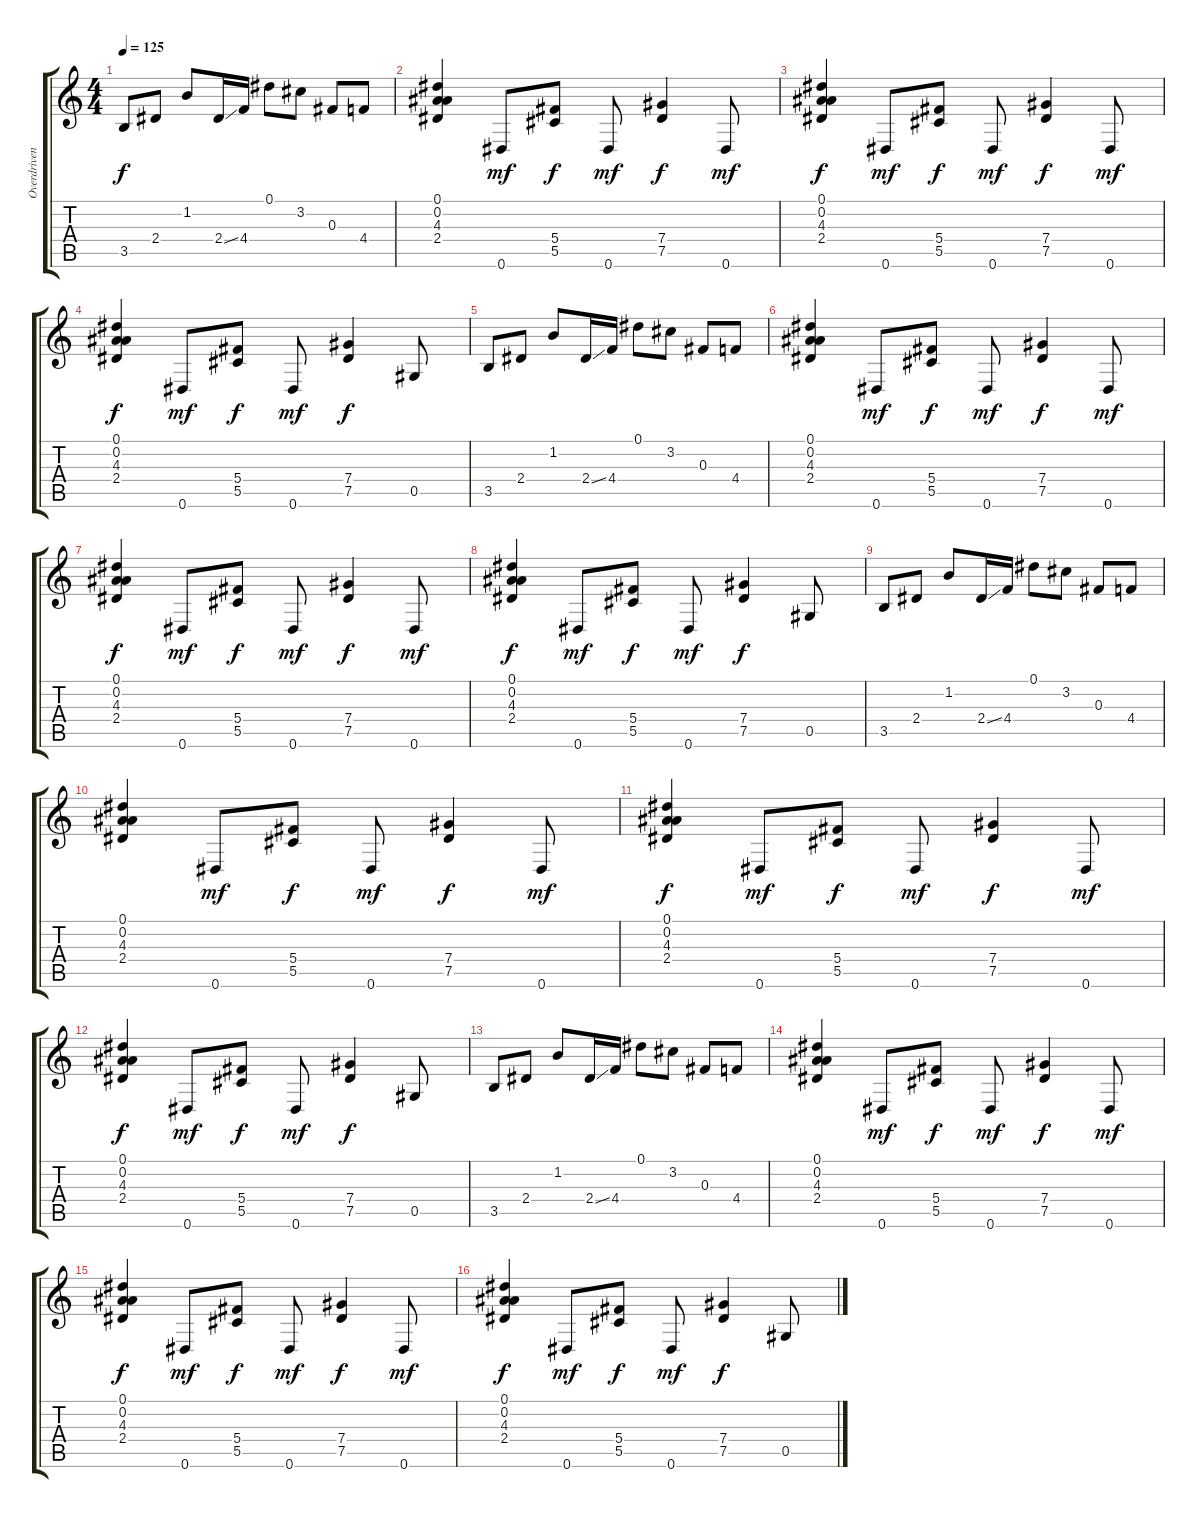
\track ("Overdriven" "Overdriven") {instrument overdrivenguitar}
\staff {score tabs}
\tuning (Eb4 Bb3 Gb3 Db3 Ab2 Eb2) {hide}
\ts (4 4)
\tempo 125
\clef g2
\ks c
3.5.8{dy f} 2.4.8 1.2.8 2.4{ss}.16 4.4.16 0.1.8 3.2.8 0.3.8 4.4.8 |
(0.1 0.2 4.3 2.4).4 0.6.8{dy mf} (5.4 5.5).8{dy f} 0.6.8{dy mf} (7.4 7.5).4{dy f} 0.6.8{dy mf} |
(0.1 0.2 4.3 2.4).4{dy f} 0.6.8{dy mf} (5.4 5.5).8{dy f} 0.6.8{dy mf} (7.4 7.5).4{dy f} 0.6.8{dy mf} |
(0.1 0.2 4.3 2.4).4{dy f} 0.6.8{dy mf} (5.4 5.5).8{dy f} 0.6.8{dy mf} (7.4 7.5).4{dy f} 0.5.8 |
3.5.8 2.4.8 1.2.8 2.4{ss}.16 4.4.16 0.1.8 3.2.8 0.3.8 4.4.8 |
(0.1 0.2 4.3 2.4).4 0.6.8{dy mf} (5.4 5.5).8{dy f} 0.6.8{dy mf} (7.4 7.5).4{dy f} 0.6.8{dy mf} |
(0.1 0.2 4.3 2.4).4{dy f} 0.6.8{dy mf} (5.4 5.5).8{dy f} 0.6.8{dy mf} (7.4 7.5).4{dy f} 0.6.8{dy mf} |
(0.1 0.2 4.3 2.4).4{dy f} 0.6.8{dy mf} (5.4 5.5).8{dy f} 0.6.8{dy mf} (7.4 7.5).4{dy f} 0.5.8 |
3.5.8 2.4.8 1.2.8 2.4{ss}.16 4.4.16 0.1.8 3.2.8 0.3.8 4.4.8 |
(0.1 0.2 4.3 2.4).4 0.6.8{dy mf} (5.4 5.5).8{dy f} 0.6.8{dy mf} (7.4 7.5).4{dy f} 0.6.8{dy mf} |
(0.1 0.2 4.3 2.4).4{dy f} 0.6.8{dy mf} (5.4 5.5).8{dy f} 0.6.8{dy mf} (7.4 7.5).4{dy f} 0.6.8{dy mf} |
(0.1 0.2 4.3 2.4).4{dy f} 0.6.8{dy mf} (5.4 5.5).8{dy f} 0.6.8{dy mf} (7.4 7.5).4{dy f} 0.5.8 |
3.5.8 2.4.8 1.2.8 2.4{ss}.16 4.4.16 0.1.8 3.2.8 0.3.8 4.4.8 |
(0.1 0.2 4.3 2.4).4 0.6.8{dy mf} (5.4 5.5).8{dy f} 0.6.8{dy mf} (7.4 7.5).4{dy f} 0.6.8{dy mf} |
(0.1 0.2 4.3 2.4).4{dy f} 0.6.8{dy mf} (5.4 5.5).8{dy f} 0.6.8{dy mf} (7.4 7.5).4{dy f} 0.6.8{dy mf} |
(0.1 0.2 4.3 2.4).4{dy f} 0.6.8{dy mf} (5.4 5.5).8{dy f} 0.6.8{dy mf} (7.4 7.5).4{dy f} 0.5.8
